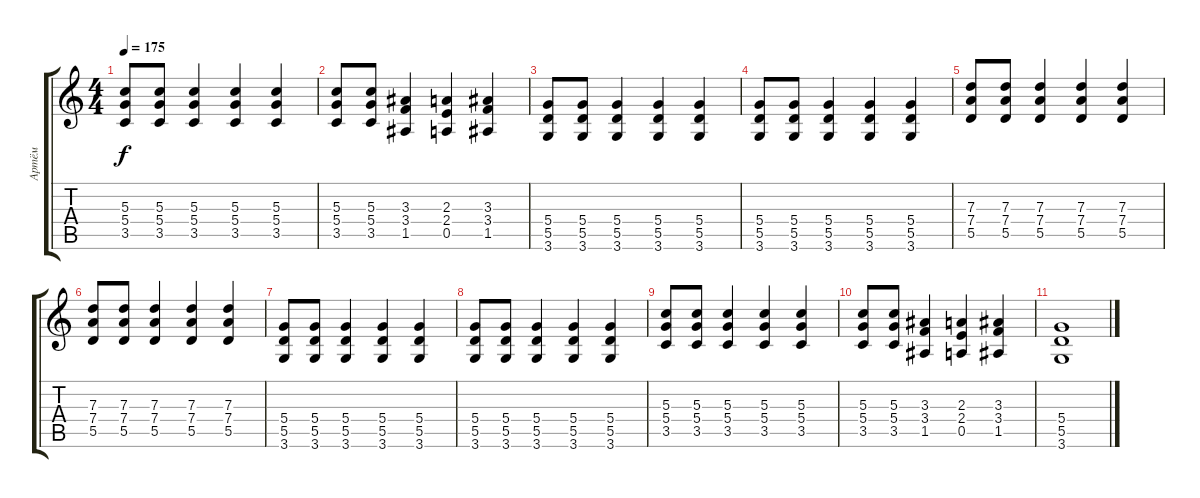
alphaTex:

\track ("Артём" "Артём") {instrument overdrivenguitar}
\staff {score tabs}
\tuning (E4 B3 G3 D3 A2 E2) {hide}
\ts (4 4)
\tempo 175
\clef g2
\ks c
(5.3 5.4 3.5).8{dy f} (5.3 5.4 3.5).8 (5.3 5.4 3.5).4 (5.3 5.4 3.5).4 (5.3 5.4 3.5).4 |
(5.3 5.4 3.5).8 (5.3 5.4 3.5).8 (3.3 3.4 1.5).4 (2.3 2.4 0.5).4 (3.3 3.4 1.5).4 |
(5.4 5.5 3.6).8 (5.4 5.5 3.6).8 (5.4 5.5 3.6).4 (5.4 5.5 3.6).4 (5.4 5.5 3.6).4 |
(5.4 5.5 3.6).8 (5.4 5.5 3.6).8 (5.4 5.5 3.6).4 (5.4 5.5 3.6).4 (5.4 5.5 3.6).4 |
(7.3 7.4 5.5).8 (7.3 7.4 5.5).8 (7.3 7.4 5.5).4 (7.3 7.4 5.5).4 (7.3 7.4 5.5).4 |
(7.3 7.4 5.5).8 (7.3 7.4 5.5).8 (7.3 7.4 5.5).4 (7.3 7.4 5.5).4 (7.3 7.4 5.5).4 |
(5.4 5.5 3.6).8 (5.4 5.5 3.6).8 (5.4 5.5 3.6).4 (5.4 5.5 3.6).4 (5.4 5.5 3.6).4 |
(5.4 5.5 3.6).8 (5.4 5.5 3.6).8 (5.4 5.5 3.6).4 (5.4 5.5 3.6).4 (5.4 5.5 3.6).4 |
(5.3 5.4 3.5).8 (5.3 5.4 3.5).8 (5.3 5.4 3.5).4 (5.3 5.4 3.5).4 (5.3 5.4 3.5).4 |
(5.3 5.4 3.5).8 (5.3 5.4 3.5).8 (3.3 3.4 1.5).4 (2.3 2.4 0.5).4 (3.3 3.4 1.5).4 |
(5.4 5.5 3.6).1
